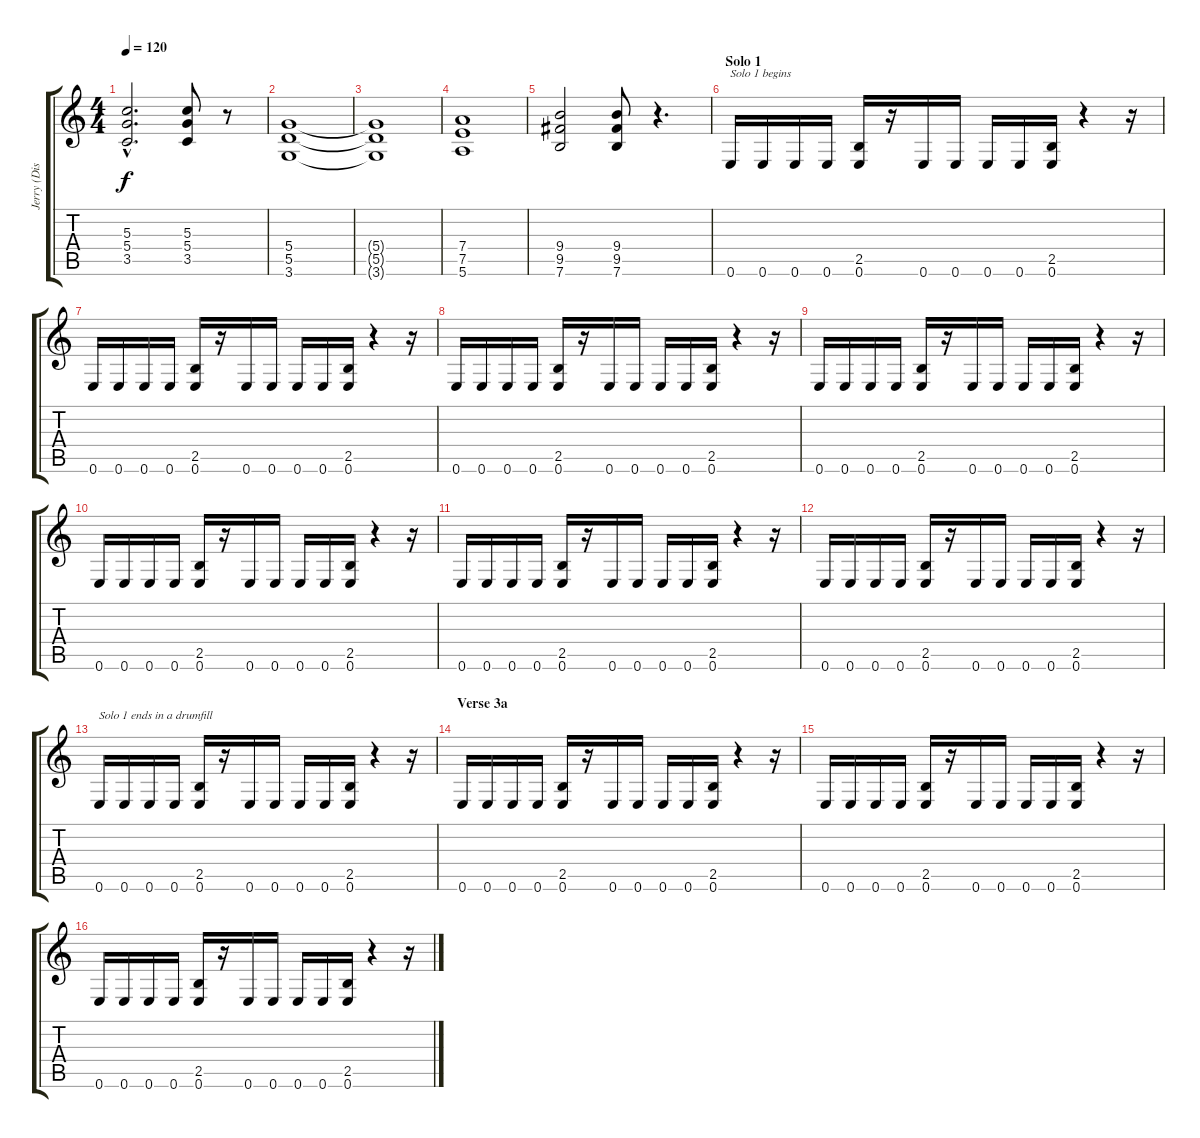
\track ("Jerry (Distortion)" "Jerry (Dis") {instrument distortionguitar}
\staff {score tabs}
\tuning (E4 B3 G3 D3 A2 E2) {hide}
\ts (4 4)
\tempo 120
\clef g2
\ks c
(5.3{hac t} 5.4{hac t} 3.5{hac t}).2{d dy f} (5.3 5.4 3.5).8 r.8 |
(5.4 5.5 3.6).1 |
(5.4{t} 5.5{t} 3.6{t}).1 |
(7.4 7.5 5.6).1 |
(9.4 9.5 7.6).2 (9.4 9.5 7.6).8 r.4{d} |
\section ("" "Solo 1")
0.6.16{txt "Solo 1 begins"} 0.6.16 0.6.16 0.6.16 (2.5 0.6).16 r.16 0.6.16 0.6.16 0.6.16 0.6.16 (2.5 0.6).16 r.4 r.16 |
0.6.16 0.6.16 0.6.16 0.6.16 (2.5 0.6).16 r.16 0.6.16 0.6.16 0.6.16 0.6.16 (2.5 0.6).16 r.4 r.16 |
0.6.16 0.6.16 0.6.16 0.6.16 (2.5 0.6).16 r.16 0.6.16 0.6.16 0.6.16 0.6.16 (2.5 0.6).16 r.4 r.16 |
0.6.16 0.6.16 0.6.16 0.6.16 (2.5 0.6).16 r.16 0.6.16 0.6.16 0.6.16 0.6.16 (2.5 0.6).16 r.4 r.16 |
0.6.16 0.6.16 0.6.16 0.6.16 (2.5 0.6).16 r.16 0.6.16 0.6.16 0.6.16 0.6.16 (2.5 0.6).16 r.4 r.16 |
0.6.16 0.6.16 0.6.16 0.6.16 (2.5 0.6).16 r.16 0.6.16 0.6.16 0.6.16 0.6.16 (2.5 0.6).16 r.4 r.16 |
0.6.16 0.6.16 0.6.16 0.6.16 (2.5 0.6).16 r.16 0.6.16 0.6.16 0.6.16 0.6.16 (2.5 0.6).16 r.4 r.16 |
0.6.16{txt "Solo 1 ends in a drumfill"} 0.6.16 0.6.16 0.6.16 (2.5 0.6).16 r.16 0.6.16 0.6.16 0.6.16 0.6.16 (2.5 0.6).16 r.4 r.16 |
\section ("" "Verse 3a")
0.6.16 0.6.16 0.6.16 0.6.16 (2.5 0.6).16 r.16 0.6.16 0.6.16 0.6.16 0.6.16 (2.5 0.6).16 r.4 r.16 |
0.6.16 0.6.16 0.6.16 0.6.16 (2.5 0.6).16 r.16 0.6.16 0.6.16 0.6.16 0.6.16 (2.5 0.6).16 r.4 r.16 |
0.6.16 0.6.16 0.6.16 0.6.16 (2.5 0.6).16 r.16 0.6.16 0.6.16 0.6.16 0.6.16 (2.5 0.6).16 r.4 r.16
